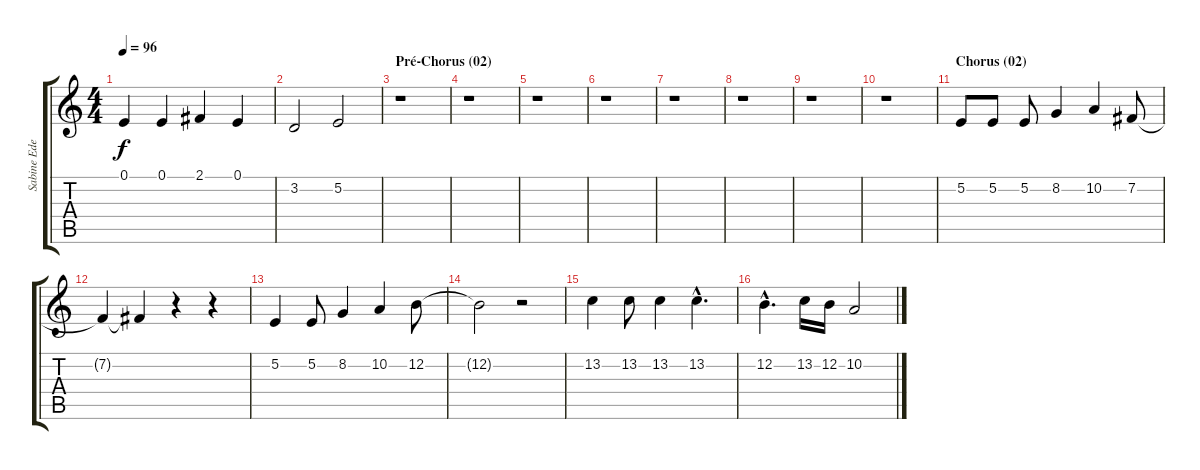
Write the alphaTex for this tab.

\track ("Sabine Edelsbacher" "Sabine Ede") {instrument clarinet}
\staff {score tabs}
\tuning (E4 B3 G3 D3 A2 E2) {hide}
\ts (4 4)
\tempo 96
\clef g2
\ks c
0.1.4{dy f} 0.1.4 2.1.4 0.1.4 |
3.2.2 5.2.2 |
\section ("" "Pré-Chorus (02)")
r.1 |
r.1 |
r.1 |
r.1 |
r.1 |
r.1 |
r.1 |
r.1 |
\section ("" "Chorus (02)")
5.2.8 5.2.8 5.2.8 8.2.4 10.2.4 7.2.8 |
7.2{t}.4 7.2{t}.4 r.4 r.4 |
5.2.4 5.2.8 8.2.4 10.2.4 12.2.8 |
12.2{t}.2 r.2 |
13.2.4 13.2.8 13.2.4 13.2{hac}.4{d} |
12.2{hac}.4{d} 13.2.16 12.2.16 10.2.2
